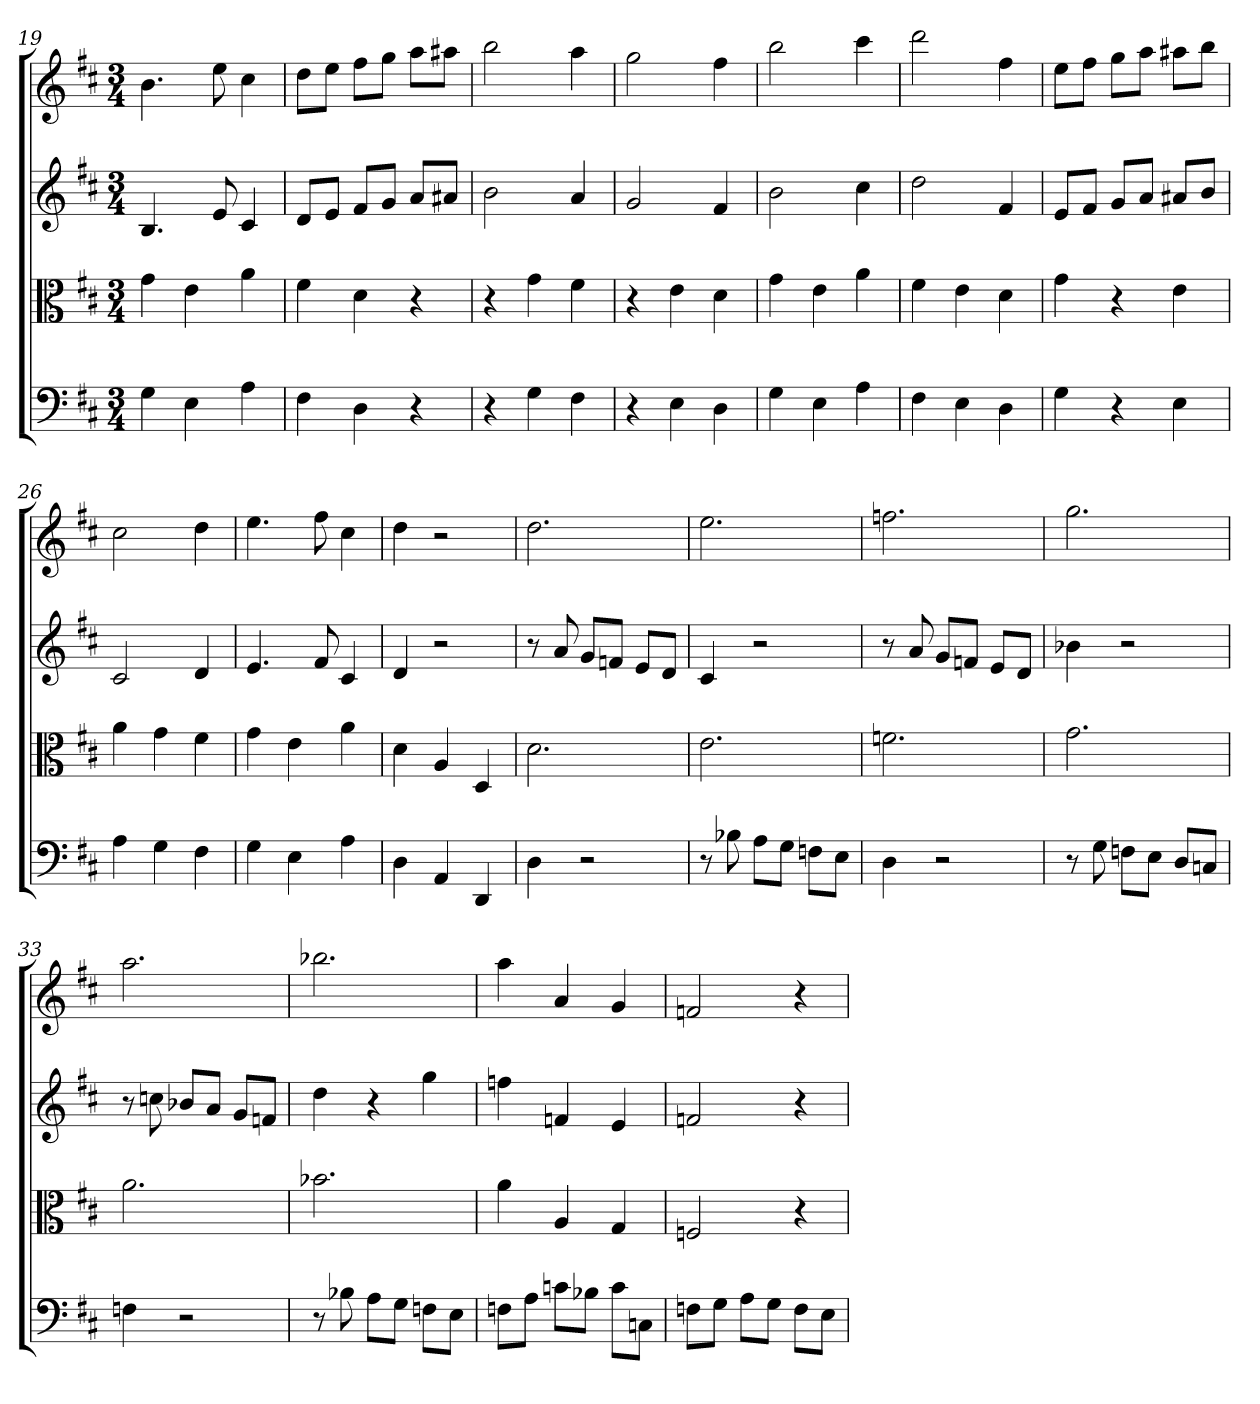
**kern	**kern	**kern	**kern
*part4	*part3	*part2	*part1
*staff4	*staff3	*staff2	*staff1
*clefF4	*clefC3	*clefG2	*clefG2
*k[f#c#]	*k[f#c#]	*k[f#c#]	*k[f#c#]
*D:	*D:	*D:	*D:
*M3/4	*M3/4	*M3/4	*M3/4
=19	=19	=19	=19
4G	4g	4.B	4.b
4E	4e	.	.
.	.	8e	8ee
4A	4a	4c#	4cc#
=20	=20	=20	=20
4F#	4f#	8d/L	8dd\L
.	.	8e/J	8ee\J
4D	4d	8f#/L	8ff#\L
.	.	8g/J	8gg\J
4r	4r	8a/L	8aa\L
.	.	8a#X/J	8aa#X\J
=21	=21	=21	=21
4r	4r	2b	2bb
4G	4g	.	.
4F#	4f#	4a	4aa
=22	=22	=22	=22
4r	4r	2g	2gg
4E	4e	.	.
4D	4d	4f#	4ff#
=23	=23	=23	=23
4G	4g	2b	2bb
4E	4e	.	.
4A	4a	4cc#	4ccc#
=24	=24	=24	=24
4F#	4f#	2dd	2ddd
4E	4e	.	.
4D	4d	4f#	4ff#
=25	=25	=25	=25
4G	4g	8e/L	8ee\L
.	.	8f#/J	8ff#\J
4r	4r	8g/L	8gg\L
.	.	8a/J	8aa\J
4E	4e	8a#X/L	8aa#X\L
.	.	8b/J	8bb\J
=26	=26	=26	=26
4A	4a	2c#	2cc#
4G	4g	.	.
4F#	4f#	4d	4dd
=27	=27	=27	=27
4G	4g	4.e	4.ee
4E	4e	.	.
.	.	8f#	8ff#
4A	4a	4c#	4cc#
=28	=28	=28	=28
4D	4d	4d	4dd
4AA	4A	2r	2r
4DD	4D	.	.
=29	=29	=29	=29
4D	2.d	8r	2.dd
.	.	8a	.
2r	.	8g/L	.
.	.	8fn/J	.
.	.	8e/L	.
.	.	8d/J	.
=30	=30	=30	=30
8r	2.e	4c#	2.ee
8B-X	.	.	.
8A\L	.	2r	.
8G\J	.	.	.
8Fn\L	.	.	.
8E\J	.	.	.
=31	=31	=31	=31
4D	2.fn	8r	2.ffn
.	.	8a	.
2r	.	8g/L	.
.	.	8fn/J	.
.	.	8e/L	.
.	.	8d/J	.
=32	=32	=32	=32
8r	2.g	4b-X	2.gg
8G	.	.	.
8Fn\L	.	2r	.
8E\J	.	.	.
8D/L	.	.	.
8Cn/J	.	.	.
=33	=33	=33	=33
4Fn	2.a	8r	2.aa
.	.	8ccn	.
2r	.	8b-X/L	.
.	.	8a/J	.
.	.	8g/L	.
.	.	8fn/J	.
=34	=34	=34	=34
8r	2.b-X	4dd	2.bb-X
8B-X	.	.	.
8A\L	.	4r	.
8G\J	.	.	.
8Fn\L	.	4gg	.
8E\J	.	.	.
=35	=35	=35	=35
8Fn\L	4a	4ffn	4aa
8A\J	.	.	.
8cn\L	4A	4fn	4a
8B-X\J	.	.	.
8c\L	4G	4e	4g
8Cn\J	.	.	.
=36	=36	=36	=36
8Fn\L	2Fn	2fn	2fn
8G\J	.	.	.
8A\L	.	.	.
8G\J	.	.	.
8F\L	4r	4r	4r
8E\J	.	.	.
=	=	=	=
*-	*-	*-	*-
